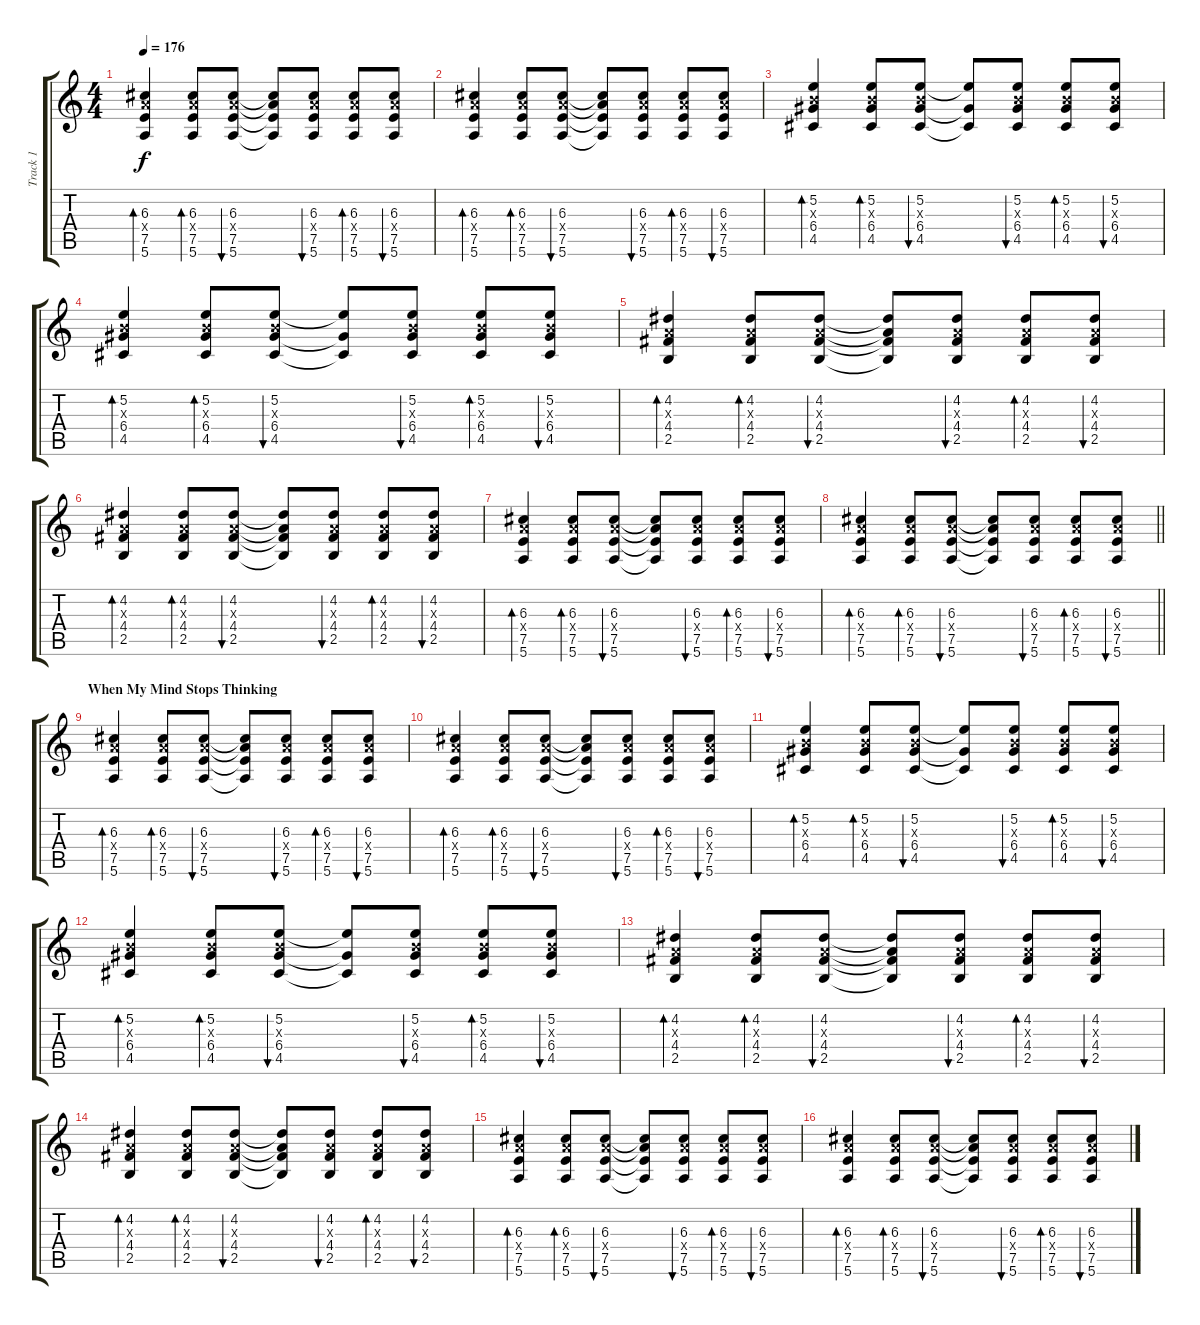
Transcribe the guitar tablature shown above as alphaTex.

\track ("Track 1" "Track 1") {instrument electricguitarclean}
\staff {score tabs}
\tuning (E4 B3 G3 D3 A2 E2) {hide}
\ts (4 4)
\tempo 176
\clef g2
\ks c
(6.3 7.4{x} 7.5 5.6).4{bd 60 dy f} (6.3 7.4{x} 7.5 5.6).8{bd 60} (6.3 7.4{x} 7.5 5.6).8{bu 60} (6.3{t} 7.4{t} 7.5{t} 5.6{t}).8 (6.3 7.4{x} 7.5 5.6).8{bu 60} (6.3 7.4{x} 7.5 5.6).8{bd 60} (6.3 7.4{x} 7.5 5.6).8{bu 60} |
(6.3 7.4{x} 7.5 5.6).4{bd 60} (6.3 7.4{x} 7.5 5.6).8{bd 60} (6.3 7.4{x} 7.5 5.6).8{bu 60} (6.3{t} 7.4{t} 7.5{t} 5.6{t}).8 (6.3 7.4{x} 7.5 5.6).8{bu 60} (6.3 7.4{x} 7.5 5.6).8{bd 60} (6.3 7.4{x} 7.5 5.6).8{bu 60} |
(5.2 4.3{x} 6.4 4.5).4{bd 60} (5.2 4.3{x} 6.4 4.5).8{bd 60} (5.2 4.3{x} 6.4 4.5).8{bu 60} (5.2{t} 6.4{t} 4.5{t}).8 (5.2 4.3{x} 6.4 4.5).8{bu 60} (5.2 4.3{x} 6.4 4.5).8{bd 60} (5.2 4.3{x} 6.4 4.5).8{bu 60} |
(5.2 4.3{x} 6.4 4.5).4{bd 60} (5.2 4.3{x} 6.4 4.5).8{bd 60} (5.2 4.3{x} 6.4 4.5).8{bu 60} (5.2{t} 6.4{t} 4.5{t}).8 (5.2 4.3{x} 6.4 4.5).8{bu 60} (5.2 4.3{x} 6.4 4.5).8{bd 60} (5.2 4.3{x} 6.4 4.5).8{bu 60} |
(4.2 2.3{x} 4.4 2.5).4{bd 60} (4.2 2.3{x} 4.4 2.5).8{bd 60} (4.2 2.3{x} 4.4 2.5).8{bu 60} (4.2{t} 2.3{t} 4.4{t} 2.5{t}).8 (4.2 2.3{x} 4.4 2.5).8{bu 60} (4.2 2.3{x} 4.4 2.5).8{bd 60} (4.2 2.3{x} 4.4 2.5).8{bu 60} |
(4.2 2.3{x} 4.4 2.5).4{bd 60} (4.2 2.3{x} 4.4 2.5).8{bd 60} (4.2 2.3{x} 4.4 2.5).8{bu 60} (4.2{t} 2.3{t} 4.4{t} 2.5{t}).8 (4.2 2.3{x} 4.4 2.5).8{bu 60} (4.2 2.3{x} 4.4 2.5).8{bd 60} (4.2 2.3{x} 4.4 2.5).8{bu 60} |
(6.3 7.4{x} 7.5 5.6).4{bd 60} (6.3 7.4{x} 7.5 5.6).8{bd 60} (6.3 7.4{x} 7.5 5.6).8{bu 60} (6.3{t} 7.4{t} 7.5{t} 5.6{t}).8 (6.3 7.4{x} 7.5 5.6).8{bu 60} (6.3 7.4{x} 7.5 5.6).8{bd 60} (6.3 7.4{x} 7.5 5.6).8{bu 60} |
\barLineRight lightlight
(6.3 7.4{x} 7.5 5.6).4{bd 60} (6.3 7.4{x} 7.5 5.6).8{bd 60} (6.3 7.4{x} 7.5 5.6).8{bu 60} (6.3{t} 7.4{t} 7.5{t} 5.6{t}).8 (6.3 7.4{x} 7.5 5.6).8{bu 60} (6.3 7.4{x} 7.5 5.6).8{bd 60} (6.3 7.4{x} 7.5 5.6).8{bu 60} |
\section ("" "When My Mind Stops Thinking")
(6.3 7.4{x} 7.5 5.6).4{bd 60 volume 14 instrument overdrivenguitar} (6.3 7.4{x} 7.5 5.6).8{bd 60} (6.3 7.4{x} 7.5 5.6).8{bu 60} (6.3{t} 7.4{t} 7.5{t} 5.6{t}).8 (6.3 7.4{x} 7.5 5.6).8{bu 60} (6.3 7.4{x} 7.5 5.6).8{bd 60} (6.3 7.4{x} 7.5 5.6).8{bu 60} |
(6.3 7.4{x} 7.5 5.6).4{bd 60} (6.3 7.4{x} 7.5 5.6).8{bd 60} (6.3 7.4{x} 7.5 5.6).8{bu 60} (6.3{t} 7.4{t} 7.5{t} 5.6{t}).8 (6.3 7.4{x} 7.5 5.6).8{bu 60} (6.3 7.4{x} 7.5 5.6).8{bd 60} (6.3 7.4{x} 7.5 5.6).8{bu 60} |
(5.2 4.3{x} 6.4 4.5).4{bd 60} (5.2 4.3{x} 6.4 4.5).8{bd 60} (5.2 4.3{x} 6.4 4.5).8{bu 60} (5.2{t} 6.4{t} 4.5{t}).8 (5.2 4.3{x} 6.4 4.5).8{bu 60} (5.2 4.3{x} 6.4 4.5).8{bd 60} (5.2 4.3{x} 6.4 4.5).8{bu 60} |
(5.2 4.3{x} 6.4 4.5).4{bd 60} (5.2 4.3{x} 6.4 4.5).8{bd 60} (5.2 4.3{x} 6.4 4.5).8{bu 60} (5.2{t} 6.4{t} 4.5{t}).8 (5.2 4.3{x} 6.4 4.5).8{bu 60} (5.2 4.3{x} 6.4 4.5).8{bd 60} (5.2 4.3{x} 6.4 4.5).8{bu 60} |
(4.2 2.3{x} 4.4 2.5).4{bd 60} (4.2 2.3{x} 4.4 2.5).8{bd 60} (4.2 2.3{x} 4.4 2.5).8{bu 60} (4.2{t} 2.3{t} 4.4{t} 2.5{t}).8 (4.2 2.3{x} 4.4 2.5).8{bu 60} (4.2 2.3{x} 4.4 2.5).8{bd 60} (4.2 2.3{x} 4.4 2.5).8{bu 60} |
(4.2 2.3{x} 4.4 2.5).4{bd 60} (4.2 2.3{x} 4.4 2.5).8{bd 60} (4.2 2.3{x} 4.4 2.5).8{bu 60} (4.2{t} 2.3{t} 4.4{t} 2.5{t}).8 (4.2 2.3{x} 4.4 2.5).8{bu 60} (4.2 2.3{x} 4.4 2.5).8{bd 60} (4.2 2.3{x} 4.4 2.5).8{bu 60} |
(6.3 7.4{x} 7.5 5.6).4{bd 60} (6.3 7.4{x} 7.5 5.6).8{bd 60} (6.3 7.4{x} 7.5 5.6).8{bu 60} (6.3{t} 7.4{t} 7.5{t} 5.6{t}).8 (6.3 7.4{x} 7.5 5.6).8{bu 60} (6.3 7.4{x} 7.5 5.6).8{bd 60} (6.3 7.4{x} 7.5 5.6).8{bu 60} |
(6.3 7.4{x} 7.5 5.6).4{bd 60} (6.3 7.4{x} 7.5 5.6).8{bd 60} (6.3 7.4{x} 7.5 5.6).8{bu 60} (6.3{t} 7.4{t} 7.5{t} 5.6{t}).8 (6.3 7.4{x} 7.5 5.6).8{bu 60} (6.3 7.4{x} 7.5 5.6).8{bd 60} (6.3 7.4{x} 7.5 5.6).8{bu 60}
